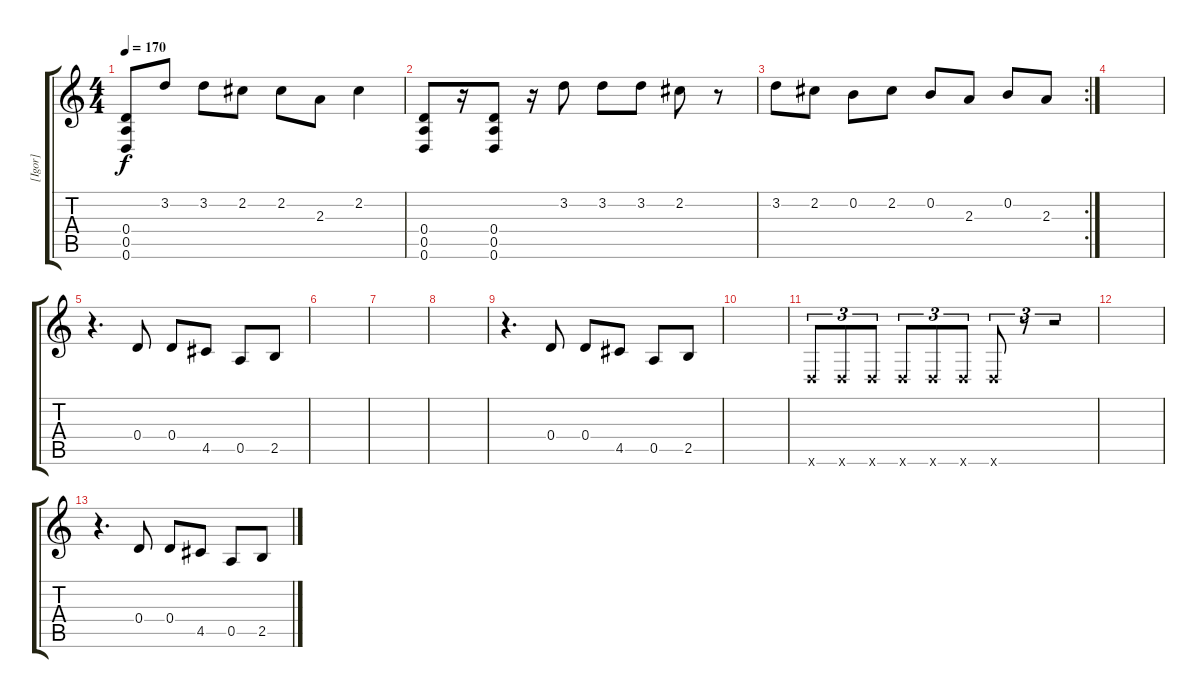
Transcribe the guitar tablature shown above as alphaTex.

\track ("[Igor]" "[Igor]") {instrument distortionguitar}
\staff {score tabs}
\tuning (E4 B3 G3 D3 A2 D2) {hide}
\ts (4 4)
\tempo 170
\clef g2
\ks c
(0.4 0.5 0.6).8{dy f} 3.2.8 3.2.8 2.2.8 2.2.8 2.3.8 2.2.4 |
(0.4 0.5 0.6).8 r.16 (0.4 0.5 0.6).8 r.16 3.2.8 3.2.8 3.2.8 2.2.8 r.8 |
\rc 2
3.2.8 2.2.8 0.2.8 2.2.8 0.2.8 2.3.8 0.2.8 2.3.8 |
|
r.4{d volume 11 instrument acousticguitarnylon} 0.4.8 0.4.8 4.5.8 0.5.8 2.5.8 |
|
|
|
r.4{d} 0.4.8 0.4.8 4.5.8 0.5.8 2.5.8 |
|
0.6{x}.8{tu (3 2)} 0.6{x}.8{tu (3 2)} 0.6{x}.8{tu (3 2)} 0.6{x}.8{tu (3 2)} 0.6{x}.8{tu (3 2)} 0.6{x}.8{tu (3 2)} 0.6{x}.8{tu (3 2)} r.8{tu (3 2)} r.2{tu (3 2)} |
|
r.4{d} 0.4.8 0.4.8 4.5.8 0.5.8 2.5.8
